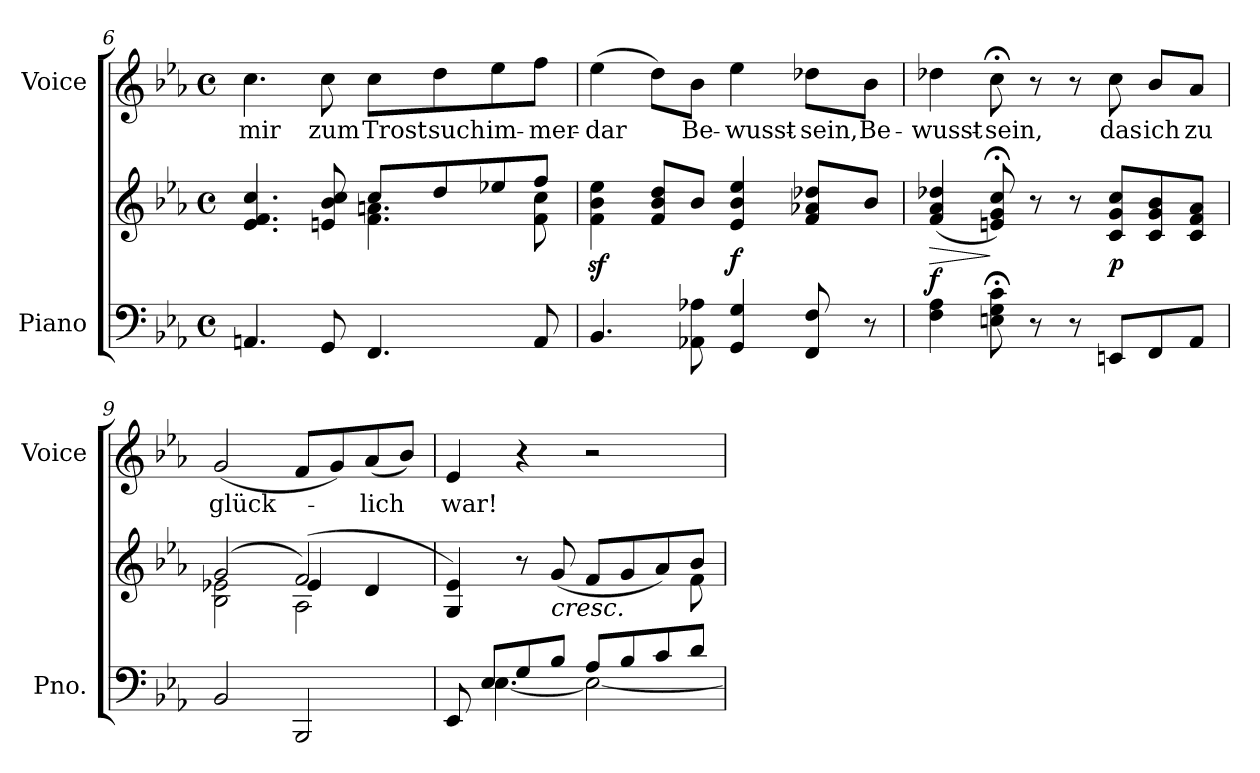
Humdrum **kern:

**kern	**kern	**dynam	**kern	**text
*part2	*part2	*part2	*part1	*part1
*staff3	*staff2	*staff2/3	*staff1	*staff1
*I"Piano	*	*	*I"Voice	*
*I'Pno.	*	*	*I'Voice	*
*clefF4	*clefG2	*	*clefG2	*
*k[b-e-a-]	*k[b-e-a-]	*	*k[b-e-a-]	*
*E-:	*E-:	*	*E-:	*
*M4/4	*M4/4	*	*M4/4	*
*met(c)	*met(c)	*	*met(c)	*
=6	=6	=6	=6	=6
*	*^	*	*	*
!	!	!	!	!	!LO:LY:b:color=#000000
4.AAni/	4.e-i/ 4.fi 4.cci	2ryy	.	4.cci\	mir
!	!	!	!	!	!LO:LY:b:color=#000000
8GGi/	8eni/ 8b-i 8cci	.	.	8cci\	zum
!	!	!	!	!	!LO:LY:b:color=#000000
4.FFi/	8cci/L	4.fi\ 4.ani	.	8cci\L	Trost
!	!	!	!	!	!LO:LY:b:color=#000000
.	8ddi/	.	.	8ddi\	such
!	!	!	!	!	!LO:LY:b:color=#000000
.	8ee-Xi/	.	.	8ee-i\	im-
!	!	!	!	!	!LO:LY:b:color=#000000
8AAi/	8ffi/J	8fi\ 8cci	.	8ffi\J	-mer-
*	*v	*v	*	*	*
=7	=7	=7	=7	=7
*	*^	*	*	*
!	!	!	!	!	!LO:LY:b:color=#000000
*	*v	*v	*	*	*
4.BB-i/	4fi\z 4b-iz 4ee-iz	.	(4ee-i\	-dar
.	8fi/ 8b-i 8ddiL	.	8ddi\L)	.
!	!	!	!	!LO:LY:b:color=#000000
8AA-Xi\ 8A-Xi	8b-i/J	.	8b-i\J	Be-
!	!	!	!	!LO:LY:b:color=#000000
4GGi/ 4Gi	4e-i/ 4b-i 4ee-i	f	4ee-i\	-wusst-
!	!	!	!	!LO:LY:b:color=#000000
8FFi/ 8Fi	8fi/ 8a-Xi 8dd-XiL	.	8dd-Xi\L	-sein,
!	!	!	!	!LO:LY:b:color=#000000
8r	8b-i/J	.	8b-i\J	Be-
=8	=8	=8	=8	=8
!	!	!LO:HP:b	!	!
!	!	!	!	!LO:LY:b:color=#000000
4Fi\ 4A-i	(4fi/ 4a-i 4dd-Xi	> f	4dd-Xi\	-wusst-
!	!	!	!	!LO:LY:b:color=#000000
8Eni\; 8Gi; 8ci;	8eni/; 8gi; 8cci;)	]	8cc;i\	-sein,
8r	8r	.	8r	.
8r	8r	.	8r	.
!	!	!	!	!LO:LY:b:color=#000000
8EEni/L	8ci/ 8gi 8cciL	p	8cci\	das
!	!	!	!	!LO:LY:b:color=#000000
8FFi/	8ci/ 8gi 8b-i	.	8b-i/L	ich
!	!	!	!	!LO:LY:b:color=#000000
8AA-i/J	8ci/ 8fi 8a-iJ	.	8a-i/J	zu
!!LO:LB:g=z
=9	=9	=9	=9	=9
*	*^	*	*	*
*	*	*^	*	*	*
!	!	!	!	!	!	!LO:LY:b:color=#000000
2BB-i/	(2gi/	2B-i\ 2e-Xi	2ryy	.	(2gi/	glück-
2BBB-i/	(2fi/)	4e-i/	2A-i\	.	8fi/L	.
.	.	.	.	.	8gi/)	.
!	!	!	!	!	!	!LO:LY:b:color=#000000
.	.	4di/	.	.	(8a-i/	-lich
.	.	.	.	.	8b-i/J)	.
*	*	*v	*v	*	*	*
=10	=10	=10	=10	=10	=10
*^	*	*	*	*	*
!	!	!	!	!	!	!LO:LY:b:color=#000000
8EE-i/	8ryy	4Gi/ 4e-i)	2..ryy	.	4e-i/	war!
8E-i/L	[<4.E-i\	.	.	.	.	.
8Gi/	.	8r	.	.	4r	.
!	!	!LO:TX:b:i:t=cresc.	!	!	!	!
8B-i/J	.	(8gi/	.	.	.	.
8A-i/L	2E-i\_<	8fi/L	.	.	2r	.
8B-i/	.	8gi/	.	.	.	.
8ci/	.	8a-i/)	.	.	.	.
8di/J	.	8b-i/J	8fi\	.	.	.
*v	*v	*	*	*	*	*
*	*v	*v	*	*	*
=	=	=	=	=
*-	*-	*-	*-	*-
